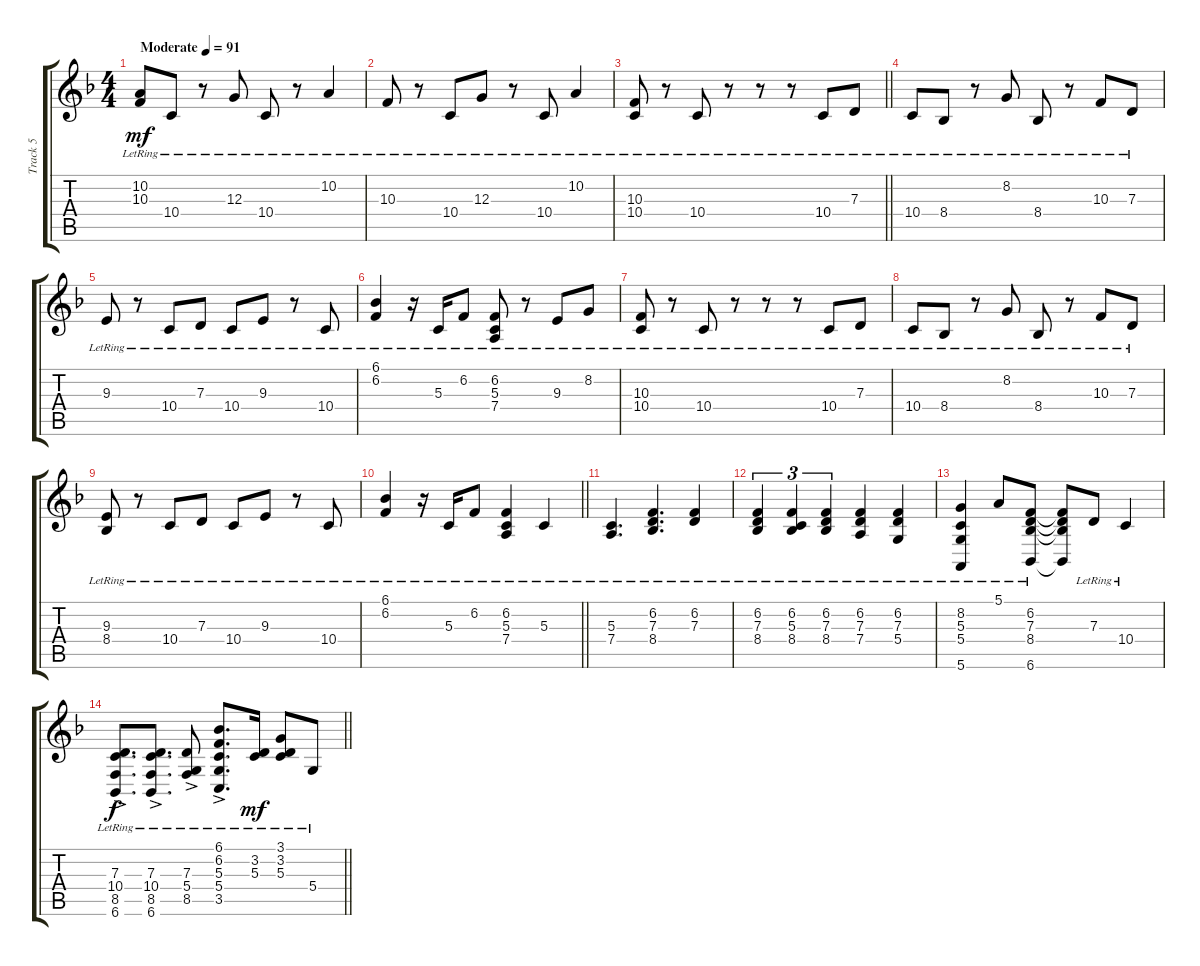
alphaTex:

\track ("Track 5" "Track 5") {instrument musicbox}
\staff {score tabs}
\tuning (E4 B3 G3 D3 A2 E2) {hide}
\ts (4 4)
\tempo (91 "Moderate")
\clef g2
\ks f
(10.2{lr} 10.3{lr}).8{dy mf instrument musicbox} 10.4{lr}.8 r.8 12.3{lr}.8 10.4{lr}.8 r.8 10.2{lr}.4 |
10.3{lr}.8 r.8 10.4{lr}.8 12.3{lr}.8 r.8 10.4{lr}.8 10.2{lr}.4 |
\barLineRight lightlight
(10.3{lr} 10.4{lr}).8 r.8 10.4{lr}.8 r.8 r.8 r.8 10.4{lr}.8 7.3{lr}.8 |
10.4{lr}.8 8.4{lr}.8 r.8 8.2{lr}.8 8.4{lr}.8 r.8 10.3{lr}.8 7.3{lr}.8 |
9.3{lr}.8 r.8 10.4{lr}.8 7.3{lr}.8 10.4{lr}.8 9.3{lr}.8 r.8 10.4{lr}.8 |
(6.1{lr} 6.2{lr}).4 r.16 5.3{lr}.16 6.2{lr}.8 (6.2{lr} 5.3{lr} 7.4{lr}).8 r.8 9.3{lr}.8 8.2{lr}.8 |
(10.3{lr} 10.4{lr}).8 r.8 10.4{lr}.8 r.8 r.8 r.8 10.4{lr}.8 7.3{lr}.8 |
10.4{lr}.8 8.4{lr}.8 r.8 8.2{lr}.8 8.4{lr}.8 r.8 10.3{lr}.8 7.3{lr}.8 |
(9.3{lr} 8.4{lr}).8 r.8 10.4{lr}.8 7.3{lr}.8 10.4{lr}.8 9.3{lr}.8 r.8 10.4{lr}.8 |
\barLineRight lightlight
(6.1{lr} 6.2{lr}).4 r.16 5.3{lr}.16 6.2{lr}.8 (6.2{lr} 5.3{lr} 7.4{lr}).4 5.3{lr}.4 |
(5.3{lr} 7.4{lr}).4{d} (6.2{lr} 7.3{lr} 8.4{lr}).4{d} (6.2{lr} 7.3{lr}).4 |
(6.2{lr} 7.3{lr} 8.4{lr}).4{tu (3 2)} (6.2{lr} 5.3{lr} 8.4{lr}).4{tu (3 2)} (6.2{lr} 7.3{lr} 8.4{lr}).4{tu (3 2)} (6.2{lr} 7.3{lr} 7.4{lr}).4 (6.2{lr} 7.3{lr} 5.4{lr}).4 |
(8.2{lr} 5.3{lr} 5.4{lr} 5.6{lr}).4 5.1{lr}.8 (6.2{lr} 7.3{lr} 8.4{lr} 6.6{lr}).8 (6.2{t} 7.3{t} 8.4{t} 6.6{t}).8 7.3{lr}.8 10.4{lr}.4 |
\barLineRight lightlight
(7.3{ac lr} 10.4{ac lr} 8.5{ac lr} 6.6{ac lr}).8{d dy f} (7.3{ac lr} 10.4{ac lr} 8.5{ac lr} 6.6{ac lr}).8{d} (7.3{ac lr} 5.4{ac lr} 8.5{ac lr}).8 (6.1{ac lr} 6.2{ac lr} 5.3{ac lr} 5.4{ac lr} 3.5{ac lr}).8{d} (3.2{lr} 5.3{lr}).16{dy mf} (3.1{lr} 3.2{lr} 5.3{lr}).8 5.4{lr}.8
